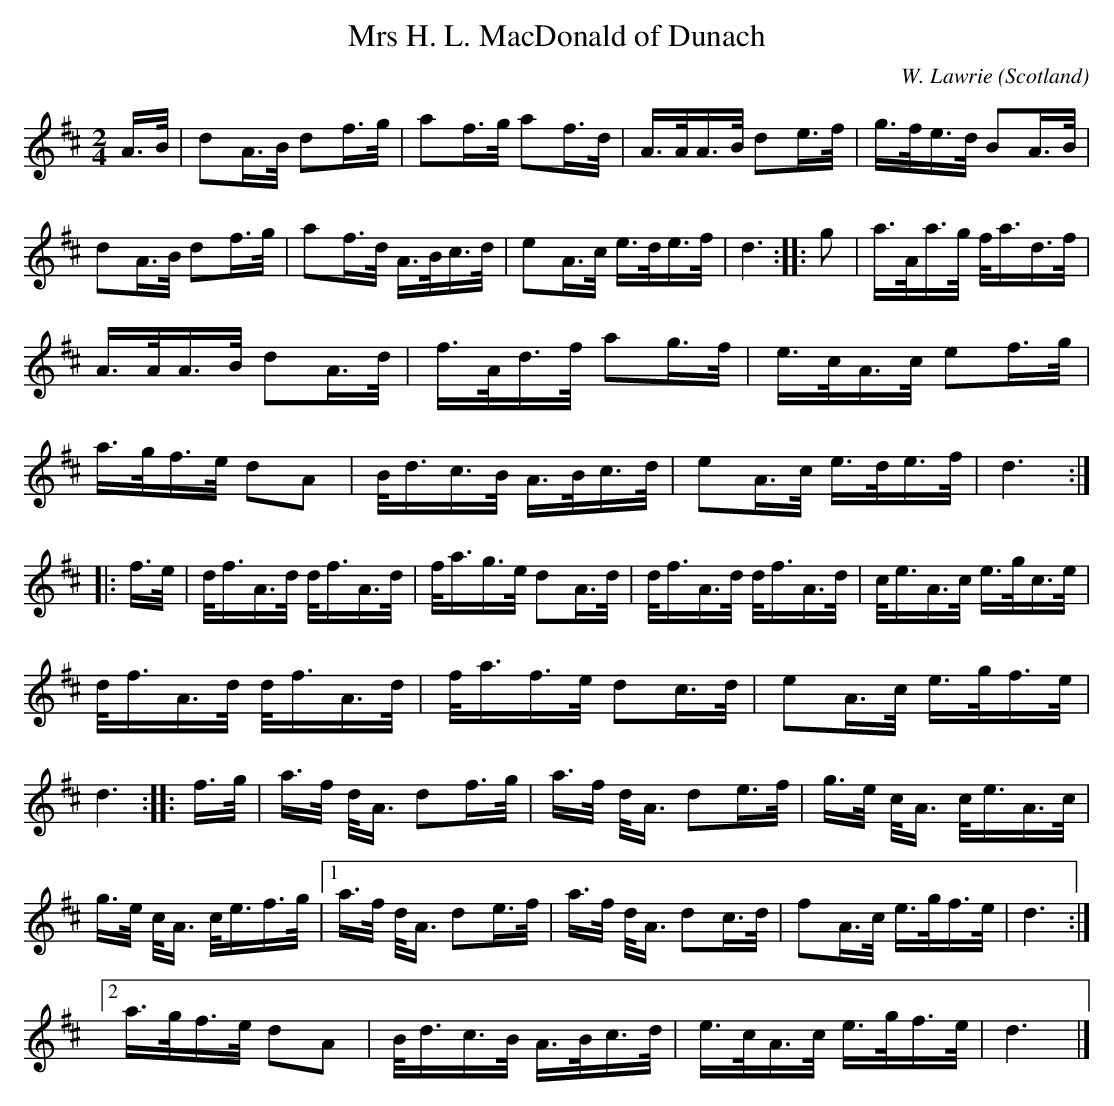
X:1
T:Mrs H. L. MacDonald of Dunach
C:W. Lawrie
M:2/4
O:Scotland
K:D
A>B|\
d2A>B d2f>g|a2f>g a2f>d|\
A>AA>B d2e>f|g>fe>d B2A>B|\
d2A>B d2f>g|a2f>d A>Bc>d|e2A>c e>de>f|d6::\
g2|\
a>Aa>g f<ad>f|A>AA>B d2A>d|\
f>Ad>f a2g>f|e>cA>c e2f>g|\
a>gf>e d2A2|B<dc>B A>Bc>d|e2A>c e>de>f|d6::
f>e|\
d<fA>d d<fA>d|f<ag>e d2A>d|\
d<fA>d d<fA>d|c<eA>c e>gc>e|\
d<fA>d d<fA>d|f<af>e d2c>d|e2A>c e>gf>e|d6::\
f>g|\
a>f d<A d2f>g|a>f d<A d2e>f|\
g>e c<A c<eA>c|g>e c<A c<ef>g|1\
a>f d<A d2e>f|a>f d<A d2c>d|f2A>c e>gf>e|d6:|2
a>gf>e d2A2|B<dc>B A>Bc>d|e>cA>c e>gf>e|d6|]
